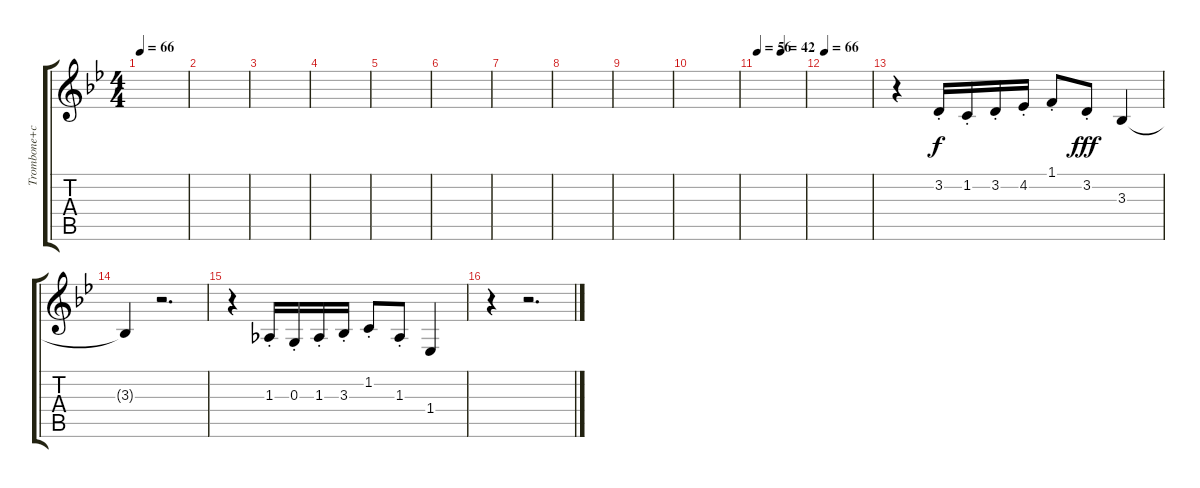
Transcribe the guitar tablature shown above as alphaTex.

\track ("Trombone+cuivres+hautbois" "Trombone+c") {instrument trombone}
\staff {score tabs}
\tuning (E4 B3 G3 D3 A2 E2) {hide}
\ts (4 4)
\tempo 66
\clef g2
\ks bb
|
|
|
|
|
|
|
|
|
|
\tempo 56
\tempo (42 0.5)
|
\tempo 66
|
r.4 3.2{st}.16 1.2{st}.16 3.2{st}.16 4.2{st}.16 1.1{st}.8{dy f} 3.2{st}.8{dy fff} 3.3.4 |
3.3{t}.4 r.2{d} |
r.4 1.3{st}.16 0.3{st}.16 1.3{st}.16 3.3{st}.16 1.2{st}.8 1.3{st}.8 1.4.4 |
r.4 r.2{d}
